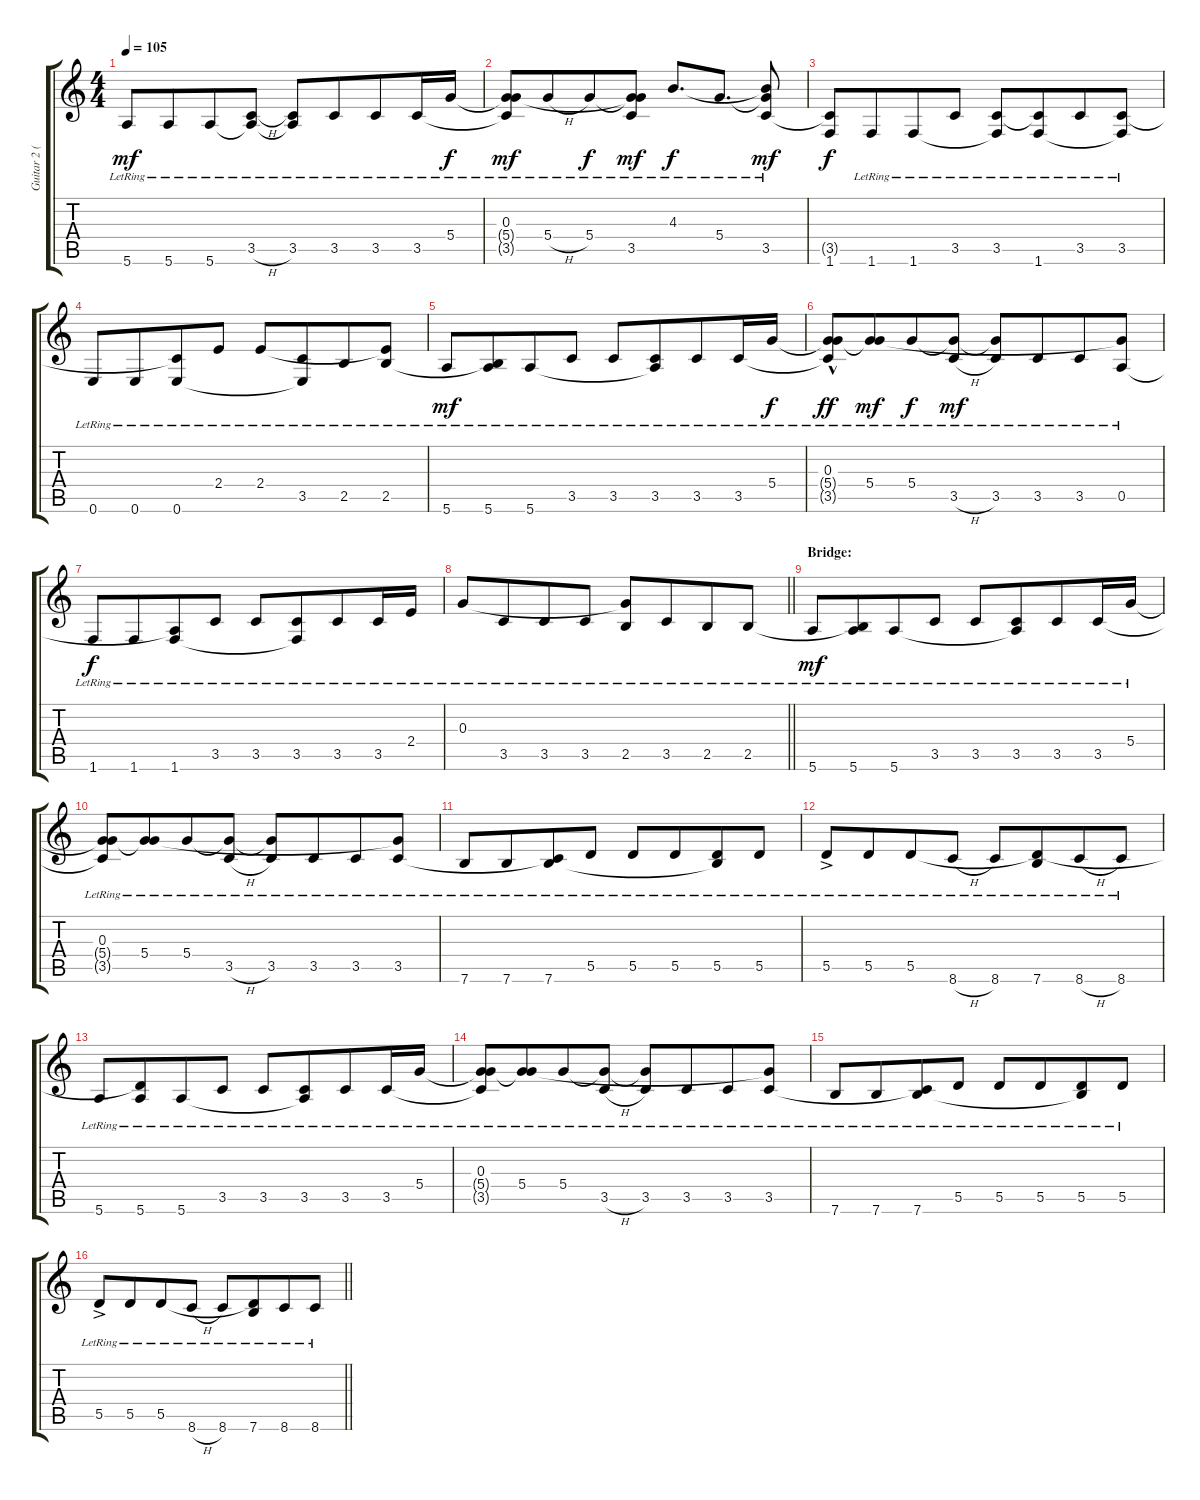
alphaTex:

\track ("Guitar 2 (Elektric)" "Guitar 2 (") {instrument acousticguitarsteel}
\staff {score tabs}
\tuning (E4 B3 G3 D3 A2 E2) {hide}
\ts (4 4)
\tempo 105
\clef g2
\ks c
5.6{lr}.8{dy mf} 5.6{lr}.8{beam merge} 5.6{lr}.8 (3.5{h lr} 5.6{t}).8 (3.5{lr} 5.6{t}).8 3.5{lr}.8{beam merge} 3.5{lr}.8 3.5{lr}.16 5.4{lr}.16{dy f} |
(0.3{lr} 5.4{t} 3.5{t}).8{dy mf} 5.4{h lr}.8{beam merge} 5.4{lr}.8{dy f} (0.3{t} 5.4{t} 3.5{lr}).8{dy mf} 4.3{lr}.8{d dy f beam merge} 5.4{lr}.8{d} (4.3{t} 5.4{t} 3.5{lr}).8{dy mf} |
(3.5{t} 1.6).8{dy f} 1.6{lr}.8{beam merge} 1.6{lr}.8 3.5{lr}.8 (3.5{lr} 1.6{t}).8 (3.5{t} 1.6{lr}).8{beam merge} 3.5{lr}.8 (3.5{lr} 1.6{t}).8 |
0.6{lr}.8 0.6{lr}.8{beam merge} (3.5{t} 0.6{lr}).8 2.4{lr}.8 2.4{lr}.8 (3.5{lr} 0.6{t}).8{beam merge} 2.5{lr}.8 (2.4{t} 2.5{lr}).8 |
5.6{lr}.8{dy mf} (2.5{t} 5.6{lr}).8{beam merge} 5.6{lr}.8 3.5{lr}.8 3.5{lr}.8 (3.5{lr} 5.6{t}).8{beam merge} 3.5{lr}.8 3.5{lr}.16 5.4{lr}.16{dy f} |
(0.3{hac lr} 5.4{t} 3.5{t}).8{dy ff} (0.3{t} 5.4{lr}).8{dy mf beam merge} 5.4{lr}.8{dy f} (5.4{t} 3.5{h lr}).8{dy mf} (5.4{t} 3.5{lr}).8 3.5{lr}.8{beam merge} 3.5{lr}.8 (0.3{t} 0.5{lr}).8 |
1.6{lr}.8{dy f} 1.6{lr}.8{beam merge} (0.5{t} 1.6{lr}).8 3.5{lr}.8 3.5{lr}.8 (3.5{lr} 1.6{t}).8{beam merge} 3.5{lr}.8 3.5{lr}.16 2.4{lr}.16 |
\barLineRight lightlight
0.3{lr}.8 3.5{lr}.8{beam merge} 3.5{lr}.8 3.5{lr}.8 (0.3{t} 2.5{lr}).8 3.5{lr}.8{beam merge} 2.5{lr}.8 2.5{lr}.8 |
\section ("" "Bridge:")
5.6{lr}.8{dy mf} (2.5{t} 5.6{lr}).8{beam merge} 5.6{lr}.8 3.5{lr}.8 3.5{lr}.8 (3.5{lr} 5.6{t}).8{beam merge} 3.5{lr}.8 3.5{lr}.16 5.4{lr}.16 |
(0.3{lr} 5.4{t} 3.5{t}).8 (0.3{t} 5.4{lr}).8{beam merge} 5.4{lr}.8 (5.4{t} 3.5{h lr}).8 (5.4{t} 3.5{lr}).8 3.5{lr}.8{beam merge} 3.5{lr}.8 (0.3{t} 3.5{lr}).8 |
7.6{lr}.8 7.6{lr}.8{beam merge} (3.5{t} 7.6{lr}).8 5.5{lr}.8 5.5{lr}.8 5.5{lr}.8{beam merge} (5.5{lr} 7.6{t}).8 5.5{lr}.8 |
5.5{ac lr}.8 5.5{lr}.8{beam merge} 5.5{lr}.8 8.6{h lr}.8 8.6{lr}.8 (5.5{t} 7.6{lr}).8{beam merge} 8.6{h lr}.8 8.6{lr}.8 |
5.6{lr}.8 (5.5{t} 5.6{lr}).8{beam merge} 5.6{lr}.8 3.5{lr}.8 3.5{lr}.8 (3.5{lr} 5.6{t}).8{beam merge} 3.5{lr}.8 3.5{lr}.16 5.4{lr}.16 |
(0.3{lr} 5.4{t} 3.5{t}).8 (0.3{t} 5.4{lr}).8{beam merge} 5.4{lr}.8 (5.4{t} 3.5{h lr}).8 (5.4{t} 3.5{lr}).8 3.5{lr}.8{beam merge} 3.5{lr}.8 (0.3{t} 3.5{lr}).8 |
7.6{lr}.8 7.6{lr}.8{beam merge} (3.5{t} 7.6{lr}).8 5.5{lr}.8 5.5{lr}.8 5.5{lr}.8{beam merge} (5.5{lr} 7.6{t}).8 5.5{lr}.8 |
\barLineRight lightlight
5.5{ac lr}.8 5.5{lr}.8{beam merge} 5.5{lr}.8 8.6{h lr}.8 8.6{lr}.8 (5.5{t} 7.6{lr}).8{beam merge} 8.6{lr}.8 8.6{lr}.8
